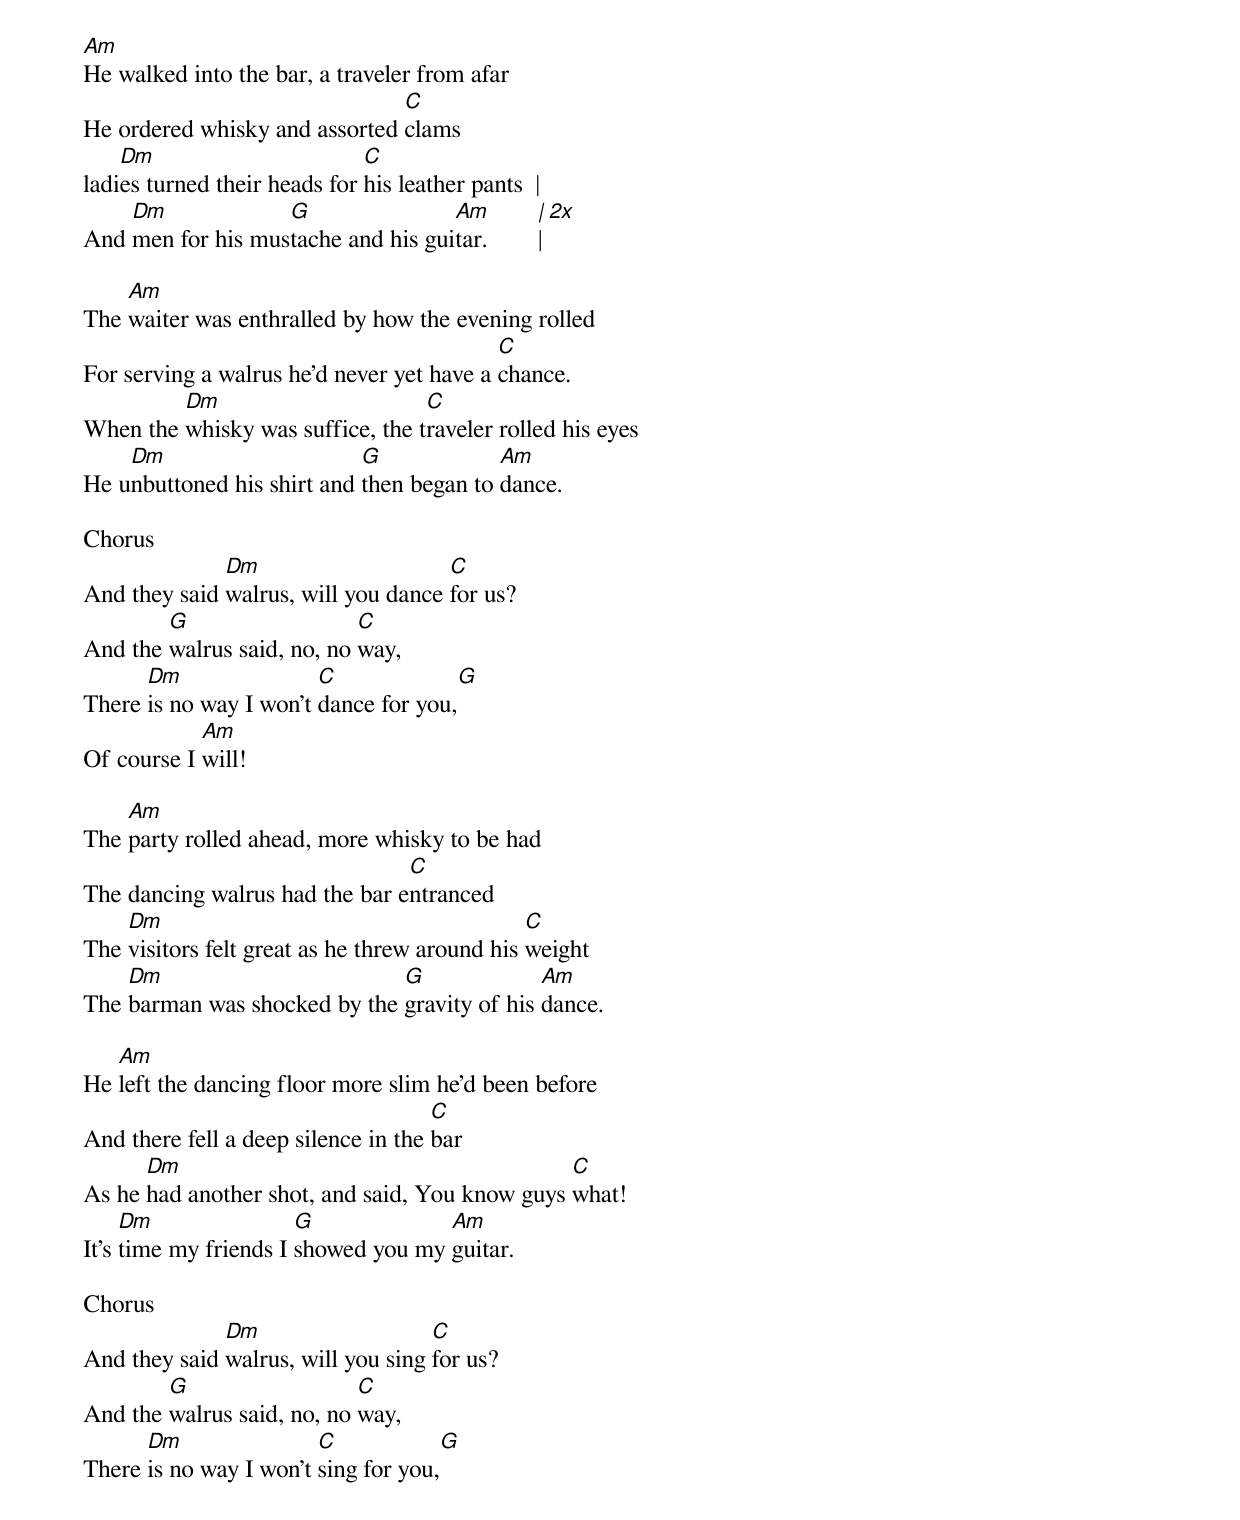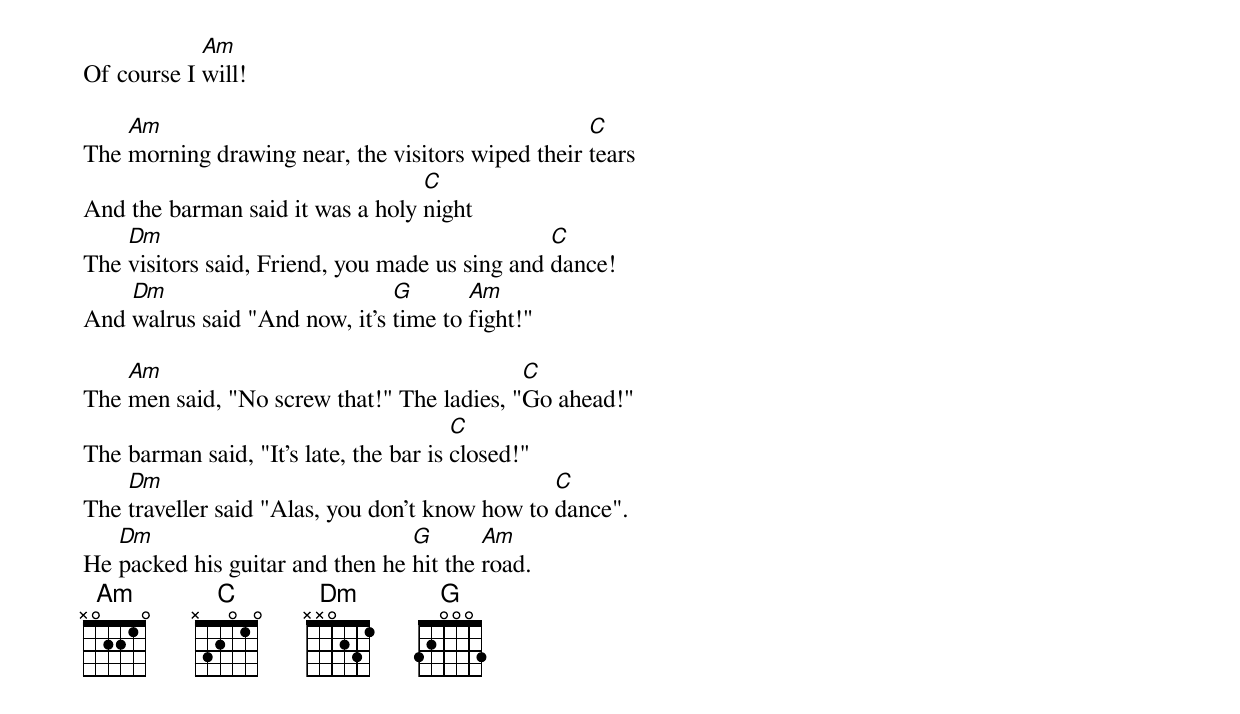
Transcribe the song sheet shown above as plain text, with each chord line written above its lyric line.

Am
He walked into the bar, a traveler from afar
                               C
He ordered whisky and assorted clams
    Dm                        C
ladies turned their heads for his leather pants  |
    Dm             G                Am          | 2x
And men for his mustache and his guitar.        |

    Am
The waiter was enthralled by how the evening rolled
                                           C
For serving a walrus he'd never yet have a chance.
         Dm                       C
When the whisky was suffice, the traveler rolled his eyes
    Dm                      G             Am
He unbuttoned his shirt and then began to dance.

Chorus
              Dm                     C
And they said walrus, will you dance for us?
        G                   C
And the walrus said, no, no way,
      Dm                C              G
There is no way I won't dance for you,
            Am
Of course I will!

    Am
The party rolled ahead, more whisky to be had
                                C
The dancing walrus had the bar entranced
    Dm                                         C
The visitors felt great as he threw around his weight
    Dm                        G              Am
The barman was shocked by the gravity of his dance.

   Am
He left the dancing floor more slim he'd been before
                                     C
And there fell a deep silence in the bar
      Dm                                        C
As he had another shot, and said, You know guys what!
     Dm                G             Am
It's time my friends I showed you my guitar.

Chorus
              Dm                    C
And they said walrus, will you sing for us?
        G                   C
And the walrus said, no, no way,
      Dm                C              G
There is no way I won't sing for you,
            Am
Of course I will!

    Am                                             C
The morning drawing near, the visitors wiped their tears
                                  C
And the barman said it was a holy night
    Dm                                          C
The visitors said, Friend, you made us sing and dance!
    Dm                         G       Am
And walrus said "And now, it's time to fight!"

    Am                                      C
The men said, "No screw that!" The ladies, "Go ahead!"
                                        C
The barman said, "It's late, the bar is closed!"
    Dm                                          C
The traveller said "Alas, you don't know how to dance".
   Dm                            G       Am
He packed his guitar and then he hit the road.
